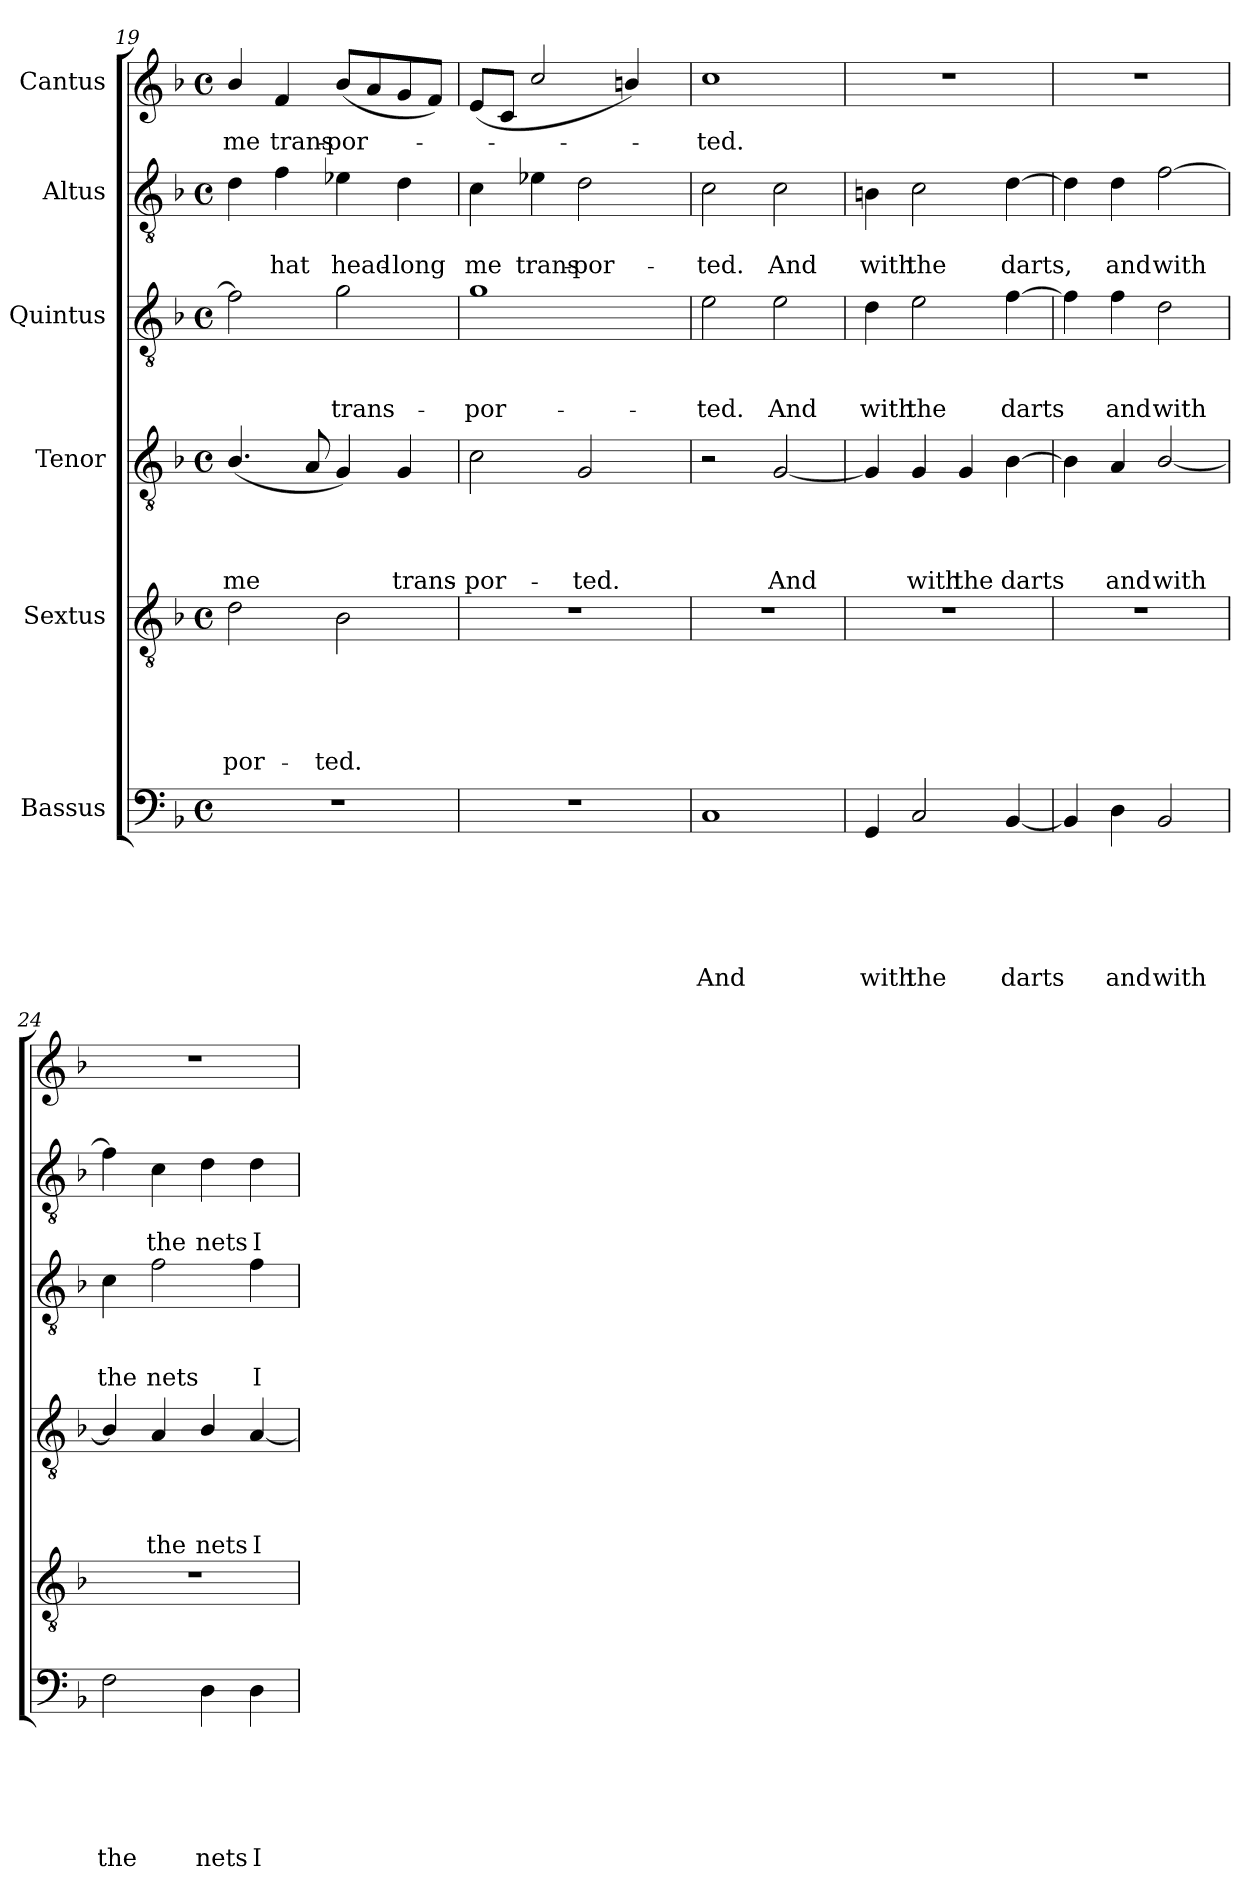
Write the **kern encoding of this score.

**kern	**text	**text	**text	**text	**text	**text	**kern	**text	**text	**text	**text	**text	**kern	**text	**text	**text	**text	**kern	**text	**text	**text	**kern	**text	**text	**kern	**text
*part6	*part6	*part6	*part6	*part6	*part6	*part6	*part5	*part5	*part5	*part5	*part5	*part5	*part4	*part4	*part4	*part4	*part4	*part3	*part3	*part3	*part3	*part2	*part2	*part2	*part1	*part1
*staff6	*staff6	*staff6	*staff6	*staff6	*staff6	*staff6	*staff5	*staff5	*staff5	*staff5	*staff5	*staff5	*staff4	*staff4	*staff4	*staff4	*staff4	*staff3	*staff3	*staff3	*staff3	*staff2	*staff2	*staff2	*staff1	*staff1
*I"Bassus	*	*	*	*	*	*	*I"Sextus	*	*	*	*	*	*I"Tenor	*	*	*	*	*I"Quintus	*	*	*	*I"Altus	*	*	*I"Cantus	*
*clefF4	*	*	*	*	*	*	*clefGv2	*	*	*	*	*	*clefGv2	*	*	*	*	*clefGv2	*	*	*	*clefGv2	*	*	*clefG2	*
*k[b-]	*	*	*	*	*	*	*k[b-]	*	*	*	*	*	*k[b-]	*	*	*	*	*k[b-]	*	*	*	*k[b-]	*	*	*k[b-]	*
*F:	*	*	*	*	*	*	*F:	*	*	*	*	*	*F:	*	*	*	*	*F:	*	*	*	*F:	*	*	*F:	*
*M4/4	*	*	*	*	*	*	*M4/4	*	*	*	*	*	*M4/4	*	*	*	*	*M4/4	*	*	*	*M4/4	*	*	*M4/4	*
*met(c)	*	*	*	*	*	*	*met(c)	*	*	*	*	*	*met(c)	*	*	*	*	*met(c)	*	*	*	*met(c)	*	*	*met(c)	*
=19	=19	=19	=19	=19	=19	=19	=19	=19	=19	=19	=19	=19	=19	=19	=19	=19	=19	=19	=19	=19	=19	=19	=19	=19	=19	=19
!	!	!	!	!	!	!	!	!	!	!	!	!LO:LY:b	!	!	!	!	!LO:LY:b	!	!	!	!	!	!	!	!	!LO:LY:b
1r	.	.	.	.	.	.	2d\	.	.	.	.	-por-	(<4.B-/	.	.	.	me	2f\]	.	.	.	4d\	.	.	4b-/	me
!	!	!	!	!	!	!	!	!	!	!	!	!	!	!	!	!	!	!	!	!	!	!	!	!LO:LY:b	!	!LO:LY:b
.	.	.	.	.	.	.	.	.	.	.	.	.	.	.	.	.	.	.	.	.	.	4f\	.	hat	4f/	trans-
.	.	.	.	.	.	.	.	.	.	.	.	.	8A/	.	.	.	.	.	.	.	.	.	.	.	.	.
!	!	!	!	!	!	!	!	!	!	!	!	!LO:LY:b	!	!	!	!	!	!	!	!	!LO:LY:b	!	!	!LO:LY:b	!	!LO:LY:b
.	.	.	.	.	.	.	2B-\	.	.	.	.	-ted.	4G/)	.	.	.	.	2g\	.	.	trans-	4e-X\	.	head-	(<8b-/L	-por-
.	.	.	.	.	.	.	.	.	.	.	.	.	.	.	.	.	.	.	.	.	.	.	.	.	8a/	.
!	!	!	!	!	!	!	!	!	!	!	!	!	!	!	!	!	!LO:LY:b	!	!	!	!	!	!	!LO:LY:b	!	!
.	.	.	.	.	.	.	.	.	.	.	.	.	4G/	.	.	.	trans-	.	.	.	.	4d\	.	-long	8g/	.
.	.	.	.	.	.	.	.	.	.	.	.	.	.	.	.	.	.	.	.	.	.	.	.	.	8f/J)	.
!!LO:PB:g=z
=20	=20	=20	=20	=20	=20	=20	=20	=20	=20	=20	=20	=20	=20	=20	=20	=20	=20	=20	=20	=20	=20	=20	=20	=20	=20	=20
!	!	!	!	!	!	!	!	!	!	!	!	!	!	!	!	!	!LO:LY:b	!	!	!	!LO:LY:b	!	!	!LO:LY:b	!	!
1r	.	.	.	.	.	.	1r	.	.	.	.	.	2c\	.	.	.	-por-	1g	.	.	-por-	4c\	.	me	(<8e/L	.
.	.	.	.	.	.	.	.	.	.	.	.	.	.	.	.	.	.	.	.	.	.	.	.	.	8c/J	.
!	!	!	!	!	!	!	!	!	!	!	!	!	!	!	!	!	!	!	!	!	!	!	!	!LO:LY:b	!	!
.	.	.	.	.	.	.	.	.	.	.	.	.	.	.	.	.	.	.	.	.	.	4e-X\	.	trans-	2cc/	.
!	!	!	!	!	!	!	!	!	!	!	!	!	!	!	!	!	!LO:LY:b	!	!	!	!	!	!	!LO:LY:b	!	!
.	.	.	.	.	.	.	.	.	.	.	.	.	2G/	.	.	.	-ted.	.	.	.	.	2d\	.	-por-	.	.
.	.	.	.	.	.	.	.	.	.	.	.	.	.	.	.	.	.	.	.	.	.	.	.	.	4bn/)	.
=21	=21	=21	=21	=21	=21	=21	=21	=21	=21	=21	=21	=21	=21	=21	=21	=21	=21	=21	=21	=21	=21	=21	=21	=21	=21	=21
!	!	!	!	!	!	!LO:LY:b	!	!	!	!	!	!	!	!	!	!	!	!	!	!	!LO:LY:b	!	!	!LO:LY:b	!	!LO:LY:b
1C	.	.	.	.	.	And	1r	.	.	.	.	.	2r	.	.	.	.	2e\	.	.	-ted.	2c\	.	-ted.	1cc	-ted.
!	!	!	!	!	!	!	!	!	!	!	!	!	!	!	!	!	!LO:LY:b	!	!	!	!LO:LY:b	!	!	!LO:LY:b	!	!
.	.	.	.	.	.	.	.	.	.	.	.	.	[<2G/	.	.	.	And	2e\	.	.	And	2c\	.	And	.	.
=22	=22	=22	=22	=22	=22	=22	=22	=22	=22	=22	=22	=22	=22	=22	=22	=22	=22	=22	=22	=22	=22	=22	=22	=22	=22	=22
!	!	!	!	!	!	!LO:LY:b	!	!	!	!	!	!	!	!	!	!	!	!	!	!	!LO:LY:b	!	!	!LO:LY:b	!	!
4GG/	.	.	.	.	.	with	1r	.	.	.	.	.	4G/]	.	.	.	.	4d\	.	.	with	4Bn\	.	with	1r	.
!	!	!	!	!	!	!LO:LY:b	!	!	!	!	!	!	!	!	!	!	!LO:LY:b	!	!	!	!LO:LY:b	!	!	!LO:LY:b	!	!
2C/	.	.	.	.	.	the	.	.	.	.	.	.	4G/	.	.	.	with	2e\	.	.	the	2c\	.	the	.	.
!	!	!	!	!	!	!	!	!	!	!	!	!	!	!	!	!	!LO:LY:b	!	!	!	!	!	!	!	!	!
.	.	.	.	.	.	.	.	.	.	.	.	.	4G/	.	.	.	the	.	.	.	.	.	.	.	.	.
!	!	!	!	!	!	!LO:LY:b	!	!	!	!	!	!	!	!	!	!	!LO:LY:b	!	!	!	!LO:LY:b	!	!	!LO:LY:b	!	!
[<4BB-/	.	.	.	.	.	darts	.	.	.	.	.	.	[>4B-\	.	.	.	darts	[>4f\	.	.	darts	[>4d\	.	darts,	.	.
=23	=23	=23	=23	=23	=23	=23	=23	=23	=23	=23	=23	=23	=23	=23	=23	=23	=23	=23	=23	=23	=23	=23	=23	=23	=23	=23
4BB-/]	.	.	.	.	.	.	1r	.	.	.	.	.	4B-\]	.	.	.	.	4f\]	.	.	.	4d\]	.	.	1r	.
!	!	!	!	!	!	!LO:LY:b	!	!	!	!	!	!	!	!	!	!	!LO:LY:b	!	!	!	!LO:LY:b	!	!	!LO:LY:b	!	!
4D\	.	.	.	.	.	and	.	.	.	.	.	.	4A/	.	.	.	and	4f\	.	.	and	4d\	.	and	.	.
!	!	!	!	!	!	!LO:LY:b	!	!	!	!	!	!	!	!	!	!	!LO:LY:b	!	!	!	!LO:LY:b	!	!	!LO:LY:b	!	!
2BB-/	.	.	.	.	.	with	.	.	.	.	.	.	[<2B-/	.	.	.	with	2d\	.	.	with	[>2f\	.	with	.	.
=24	=24	=24	=24	=24	=24	=24	=24	=24	=24	=24	=24	=24	=24	=24	=24	=24	=24	=24	=24	=24	=24	=24	=24	=24	=24	=24
!	!	!	!	!	!	!LO:LY:b	!	!	!	!	!	!	!	!	!	!	!	!	!	!	!LO:LY:b	!	!	!	!	!
2F\	.	.	.	.	.	the	1r	.	.	.	.	.	4B-/]	.	.	.	.	4c\	.	.	the	4f\]	.	.	1r	.
!	!	!	!	!	!	!	!	!	!	!	!	!	!	!	!	!	!LO:LY:b	!	!	!	!LO:LY:b	!	!	!LO:LY:b	!	!
.	.	.	.	.	.	.	.	.	.	.	.	.	4A/	.	.	.	the	2f\	.	.	nets	4c\	.	the	.	.
!	!	!	!	!	!	!LO:LY:b	!	!	!	!	!	!	!	!	!	!	!LO:LY:b	!	!	!	!	!	!	!LO:LY:b	!	!
4D\	.	.	.	.	.	nets	.	.	.	.	.	.	4B-/	.	.	.	nets	.	.	.	.	4d\	.	nets	.	.
!	!	!	!	!	!	!LO:LY:b	!	!	!	!	!	!	!	!	!	!	!LO:LY:b	!	!	!	!LO:LY:b	!	!	!LO:LY:b	!	!
4D\	.	.	.	.	.	I	.	.	.	.	.	.	[<4A/	.	.	.	I	4f\	.	.	I	4d\	.	I	.	.
=	=	=	=	=	=	=	=	=	=	=	=	=	=	=	=	=	=	=	=	=	=	=	=	=	=	=
*-	*-	*-	*-	*-	*-	*-	*-	*-	*-	*-	*-	*-	*-	*-	*-	*-	*-	*-	*-	*-	*-	*-	*-	*-	*-	*-
